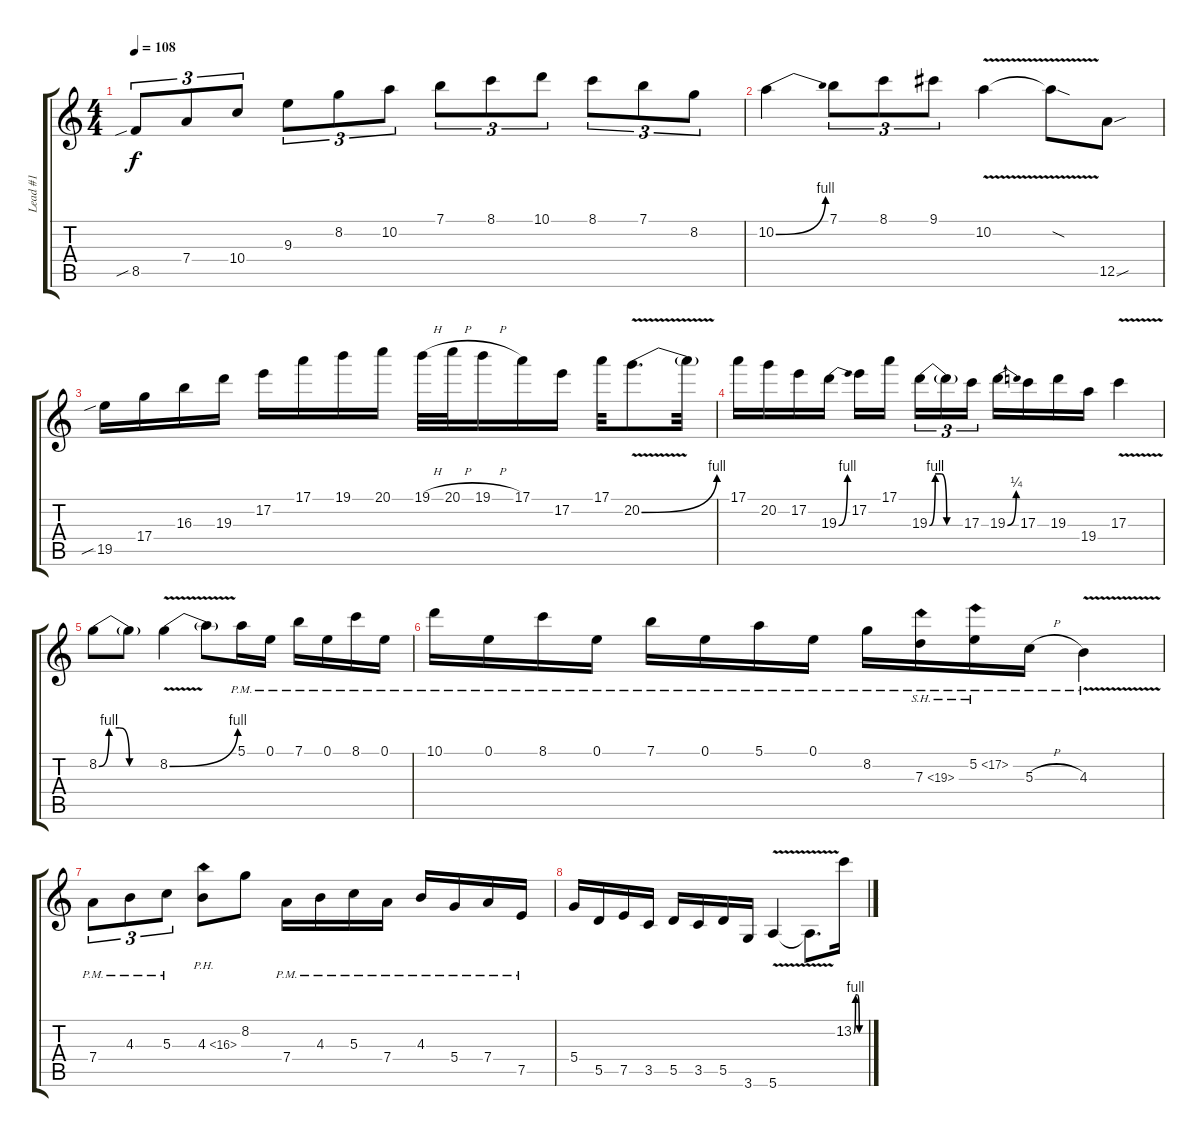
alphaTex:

\track ("Lead #1" "Lead #1") {instrument overdrivenguitar}
\staff {score tabs}
\tuning (E4 B3 G3 D3 A2 E2) {hide}
\ts (4 4)
\tempo 108
\clef g2
\ks c
8.5{sib}.8{tu (3 2) dy f} 7.4.8{tu (3 2)} 10.4.8{tu (3 2)} 9.3.8{tu (3 2)} 8.2.8{tu (3 2)} 10.2.8{tu (3 2)} 7.1.8{tu (3 2)} 8.1.8{tu (3 2)} 10.1.8{tu (3 2)} 8.1.8{tu (3 2)} 7.1.8{tu (3 2)} 8.2.8{tu (3 2)} |
10.2{be (bend 0 0 60 4)}.4 7.1.8{tu (3 2)} 8.1.8{tu (3 2)} 9.1.8{tu (3 2)} 10.2{v}.4 10.2{sod t}.8 12.5{sou}.8 |
19.5{sib}.16 17.4.16 16.3.16 19.3.16 17.2.16 17.1.16 19.1.16 20.1.16 19.1{h}.32 20.1{h}.32 19.1{h}.16 17.1.16 17.2.16 17.1.32 20.2{be (bend 0 0 60 4) v}.8{d} 20.2{t}.32 |
17.1.16 20.2.16 17.2.16 19.3{be (bend 0 0 60 4)}.16 17.2.16 17.1.16{beam splitsecondary} 19.3{be (custom 0 0 10 4 20 4 30 0 60 0)}.16{tu (3 2)} 19.3{t}.16{tu (3 2)} 17.3.16{tu (3 2)} 19.3{be (bend 0 0 60 1)}.16 17.3.16 19.3.16 19.4.16 17.3{v}.4 |
8.2{be (custom 0 0 10 4 20 4 30 0 60 0)}.8 8.2{t}.8 8.2{be (bend 0 0 60 4) v}.4 8.2{t}.8 5.1{pm}.16 0.1{pm}.16 7.1{pm}.16 0.1{pm}.16 8.1{pm}.16 0.1{pm}.16 |
10.1{pm}.16 0.1{pm}.16 8.1{pm}.16 0.1{pm}.16 7.1{pm}.16 0.1{pm}.16 5.1{pm}.16 0.1{pm}.16 8.2{pm}.16 7.3{sh 12 pm}.16 5.2{sh 12 pm}.16 5.3{h pm}.16 4.3{v pm}.4 |
7.4{pm}.8{tu (3 2)} 4.3{pm}.8{tu (3 2)} 5.3{pm}.8{tu (3 2)} 4.3{ph 12}.8 8.2.8 7.4{pm}.16 4.3{pm}.16 5.3{pm}.16 7.4{pm}.16 4.3{pm}.16 5.4{pm}.16 7.4{pm}.16 7.5{pm}.16 |
5.4.16 5.5.16 7.5.16 3.5.16 5.5.16 3.5.16 5.5.16 3.6.16 5.6{v}.4 5.6{t}.8{d} 13.2{be (custom 0 0 10 4 20 4 30 0 60 0)}.16
